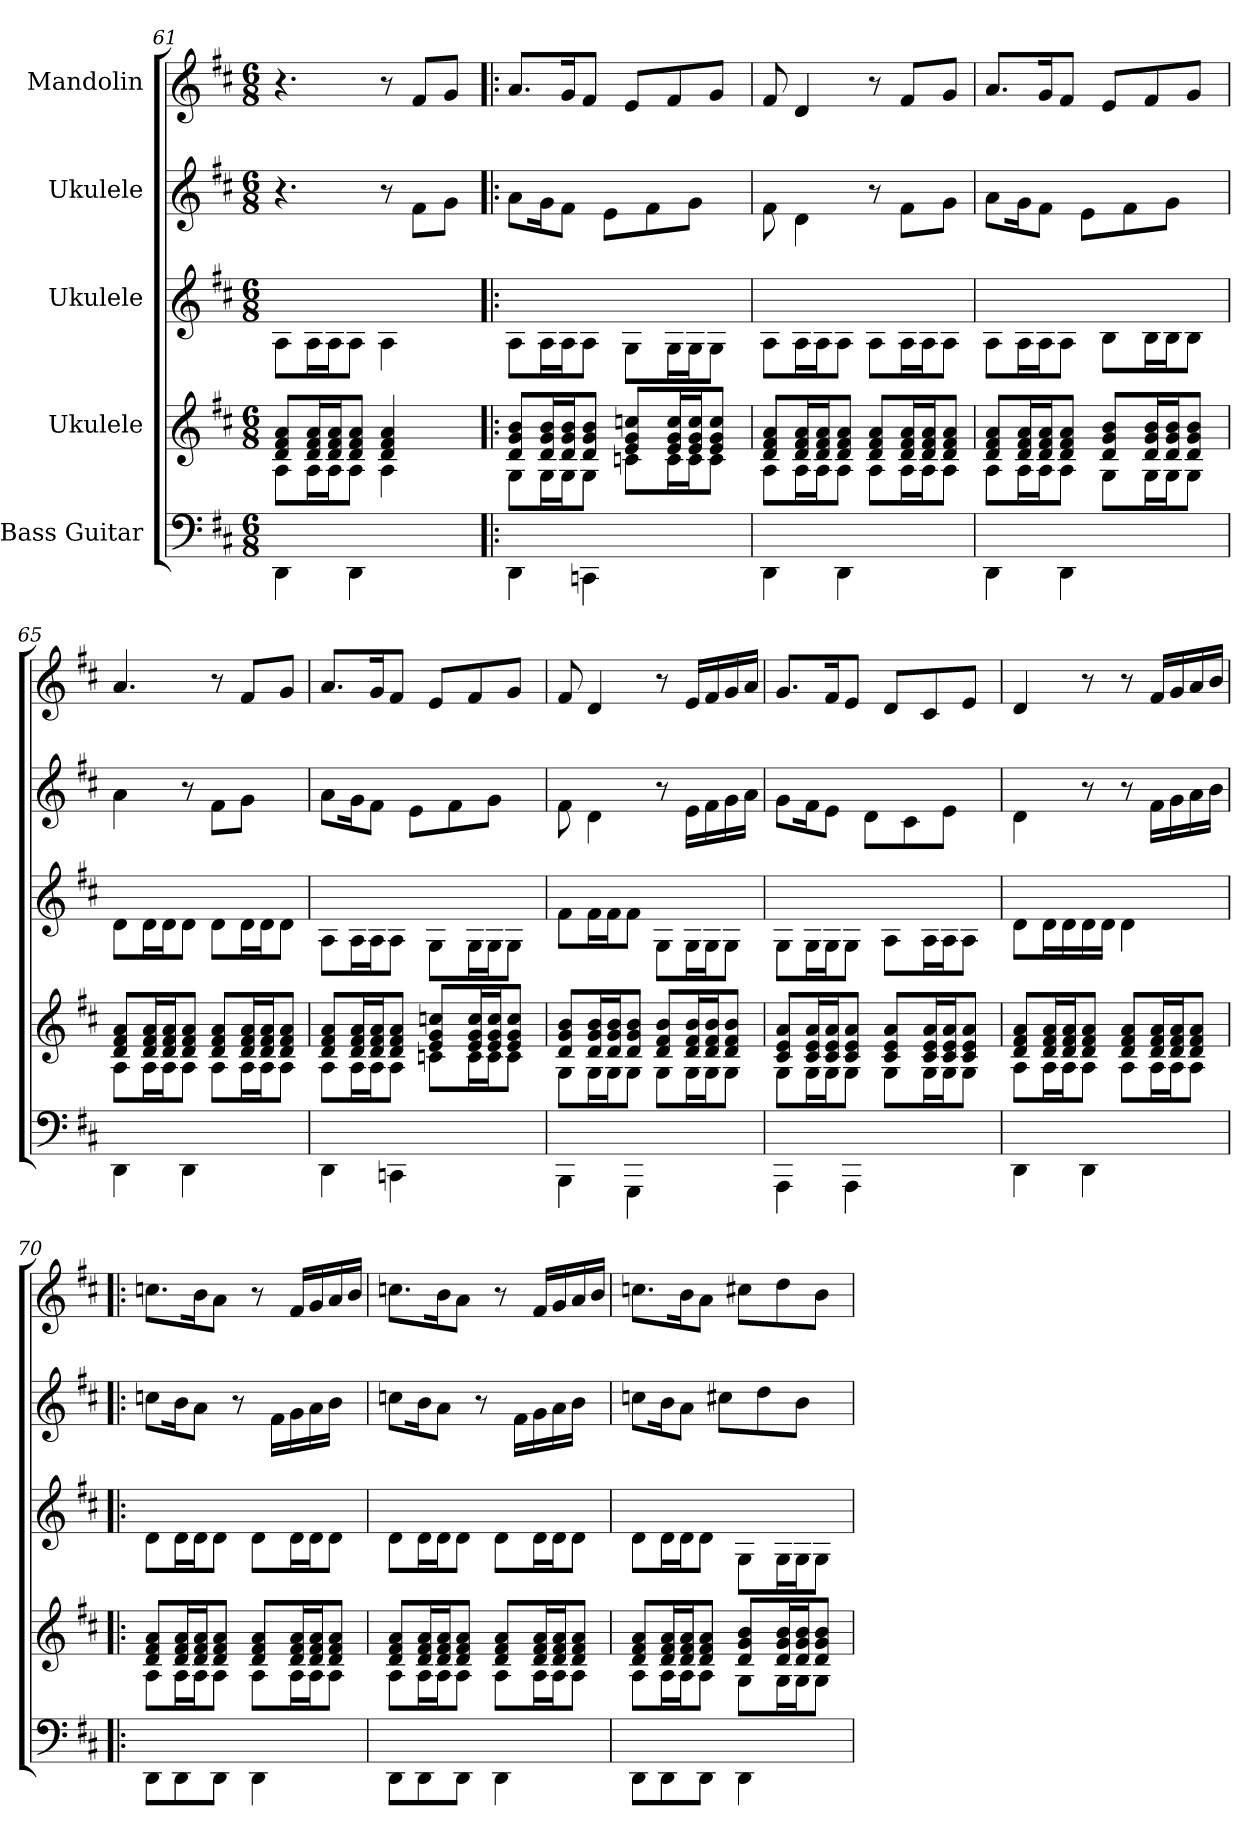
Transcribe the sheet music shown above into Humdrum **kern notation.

**kern	**kern	**kern	**kern	**kern
*part5	*part4	*part3	*part2	*part1
*staff5	*staff4	*staff3	*staff2	*staff1
*I"Bass Guitar	*I"Ukulele	*I"Ukulele	*I"Ukulele	*I"Mandolin
*	*	*	*	*clefG2
*k[f#c#]	*k[f#c#]	*k[f#c#]	*k[f#c#]	*k[f#c#]
*D:	*D:	*D:	*D:	*D:
*M6/8	*M6/8	*M6/8	*M6/8	*M6/8
=61	=61	=61	=61	=61
*	*^	*	*	*
4DDi\	8d/ 8f#/ 8a/L	8A\L	8Aj\L	4.r	4.r
.	16d/ 16f#/ 16a/L	16A\L	16Aj\L	.	.
.	16d/ 16f#/ 16a/J	16A\J	16Aj\J	.	.
4DDi\	8d/ 8f#/ 8a/J	8A\J	8Aj\J	.	.
.	4d/ 4f#/ 4a/	4A\	4Aj\	8r	8r
4ryy	.	.	.	8f#Z\L	8f#V/L
.	8ryy	8ryy	8ryy	8gZ\J	8gV/J
!!LO:PB:g=z
=62!|:	=62!|:	=62!|:	=62!|:	=62!|:	=62!|:
4DDi\	8d/ 8g/ 8b/L	8G\L	8Aj\L	8aZ\L	8.aV/L
.	16d/ 16g/ 16b/L	16G\L	16Aj\L	16gZ\K	.
.	16d/ 16g/ 16b/J	16G\J	16Aj\J	8f#Z\J	16gV/K
4CCni\	8d/ 8g/ 8b/J	8G\J	8Aj\J	.	8f#V/J
.	.	.	.	8eZ\L	.
.	8e/ 8g/ 8cc/L	8c\L	8Gj\L	.	8eV/L
.	.	.	.	8f#Z\	.
4ryy	16e/ 16g/ 16cc/L	16c\L	16Gj\L	.	8f#V/
.	16e/ 16g/ 16cc/J	16c\J	16Gj\J	8gZ\J	.
.	8e/ 8g/ 8cc/J	8c\J	8Gj\J	.	8gV/J
.	.	.	.	16ryy	.
=63	=63	=63	=63	=63	=63
4DDi\	8d/ 8f#/ 8a/L	8A\L	8Aj\L	8f#Z\	8f#V/
.	16d/ 16f#/ 16a/L	16A\L	16Aj\L	4dZ\	4dV/
.	16d/ 16f#/ 16a/J	16A\J	16Aj\J	.	.
4DDi\	8d/ 8f#/ 8a/J	8A\J	8Aj\J	.	.
.	8d/ 8f#/ 8a/L	8A\L	8Aj\L	8r	8r
4ryy	16d/ 16f#/ 16a/L	16A\L	16Aj\L	8f#Z\L	8f#V/L
.	16d/ 16f#/ 16a/J	16A\J	16Aj\J	.	.
.	8d/ 8f#/ 8a/J	8A\J	8Aj\J	8gZ\J	8gV/J
=64	=64	=64	=64	=64	=64
4DDi\	8d/ 8f#/ 8a/L	8A\L	8Aj\L	8aZ\L	8.aV/L
.	16d/ 16f#/ 16a/L	16A\L	16Aj\L	16gZ\K	.
.	16d/ 16f#/ 16a/J	16A\J	16Aj\J	8f#Z\J	16gV/K
4DDi\	8d/ 8f#/ 8a/J	8A\J	8Aj\J	.	8f#V/J
.	.	.	.	8eZ\L	.
.	8d/ 8g/ 8b/L	8G\L	8Bj\L	.	8eV/L
.	.	.	.	8f#Z\	.
4ryy	16d/ 16g/ 16b/L	16G\L	16Bj\L	.	8f#V/
.	16d/ 16g/ 16b/J	16G\J	16Bj\J	8gZ\J	.
.	8d/ 8g/ 8b/J	8G\J	8Bj\J	.	8gV/J
.	.	.	.	16ryy	.
=65	=65	=65	=65	=65	=65
4DDi\	8d/ 8f#/ 8a/L	8A\L	8dj\L	4aZ\	4.aV/
.	16d/ 16f#/ 16a/L	16A\L	16dj\L	.	.
.	16d/ 16f#/ 16a/J	16A\J	16dj\J	.	.
4DDi\	8d/ 8f#/ 8a/J	8A\J	8dj\J	8r	.
.	8d/ 8f#/ 8a/L	8A\L	8dj\L	8f#Z\L	8r
4ryy	16d/ 16f#/ 16a/L	16A\L	16dj\L	8gZ\J	8f#V/L
.	16d/ 16f#/ 16a/J	16A\J	16dj\J	.	.
.	8d/ 8f#/ 8a/J	8A\J	8dj\J	8ryy	8gV/J
=66	=66	=66	=66	=66	=66
4DDi\	8d/ 8f#/ 8a/L	8A\L	8Aj\L	8aZ\L	8.aV/L
.	16d/ 16f#/ 16a/L	16A\L	16Aj\L	16gZ\K	.
.	16d/ 16f#/ 16a/J	16A\J	16Aj\J	8f#Z\J	16gV/K
4CCni\	8d/ 8f#/ 8a/J	8A\J	8Aj\J	.	8f#V/J
.	.	.	.	8eZ\L	.
.	8e/ 8g/ 8cc/L	8c\L	8Gj\L	.	8eV/L
.	.	.	.	8f#Z\	.
4ryy	16e/ 16g/ 16cc/L	16c\L	16Gj\L	.	8f#V/
.	16e/ 16g/ 16cc/J	16c\J	16Gj\J	8gZ\J	.
.	8e/ 8g/ 8cc/J	8c\J	8Gj\J	.	8gV/J
.	.	.	.	16ryy	.
!!LO:LB:g=z
=67	=67	=67	=67	=67	=67
4BBBi\	8d/ 8g/ 8b/L	8G\L	8f#j\L	8f#Z\	8f#V/
.	16d/ 16g/ 16b/L	16G\L	16f#j\L	4dZ\	4dV/
.	16d/ 16g/ 16b/J	16G\J	16f#j\J	.	.
4GGGi\	8d/ 8g/ 8b/J	8G\J	8f#j\J	.	.
.	8d/ 8f#/ 8b/L	8G\L	8Gj\L	8r	8r
4ryy	16d/ 16f#/ 16b/L	16G\L	16Gj\L	16eZ\LL	16eV/LL
.	16d/ 16f#/ 16b/J	16G\J	16Gj\J	16f#Z\	16f#V/
.	8d/ 8f#/ 8b/J	8G\J	8Gj\J	16gZ\	16gV/
.	.	.	.	16aZ\JJ	16aV/JJ
=68	=68	=68	=68	=68	=68
4AAAi\	8c#/ 8e/ 8a/L	8G\L	8Gj\L	8gZ\L	8.gV/L
.	16c#/ 16e/ 16a/L	16G\L	16Gj\L	16f#Z\K	.
.	16c#/ 16e/ 16a/J	16G\J	16Gj\J	8eZ\J	16f#V/K
4AAAi\	8c#/ 8e/ 8a/J	8G\J	8Gj\J	.	8eV/J
.	.	.	.	8dZ\L	.
.	8c#/ 8e/ 8a/L	8G\L	8Aj\L	.	8dV/L
.	.	.	.	8c#Z\	.
4ryy	16c#/ 16e/ 16a/L	16G\L	16Aj\L	.	8c#V/
.	16c#/ 16e/ 16a/J	16G\J	16Aj\J	8eZ\J	.
.	8c#/ 8e/ 8a/J	8G\J	8Aj\J	.	8eV/J
.	.	.	.	16ryy	.
=69	=69	=69	=69	=69	=69
4DDi\	8d/ 8f#/ 8a/L	8A\L	8dj\L	4dZ\	4dV/
.	16d/ 16f#/ 16a/L	16A\L	16dj\L	.	.
.	16d/ 16f#/ 16a/J	16A\J	16dj\	.	.
4DDi\	8d/ 8f#/ 8a/J	8A\J	16dj\	8r	8r
.	.	.	16dj\JJ	.	.
.	8d/ 8f#/ 8a/L	8A\L	4dj\	8r	8r
4ryy	16d/ 16f#/ 16a/L	16A\L	.	16f#Z\LL	16f#V/LL
.	16d/ 16f#/ 16a/J	16A\J	.	16gZ\	16gV/
.	8d/ 8f#/ 8a/J	8A\J	8ryy	16aZ\	16aV/
.	.	.	.	16bZ\JJ	16bV/JJ
=70!|:	=70!|:	=70!|:	=70!|:	=70!|:	=70!|:
8DDi\L	8d/ 8f#/ 8a/L	8A\L	8dj\L	8ccZ\L	8.ccnV\L
8DDi\	16d/ 16f#/ 16a/L	16A\L	16dj\L	16bZ\K	.
.	16d/ 16f#/ 16a/J	16A\J	16dj\J	8aZ\J	16bV\K
8DDi\J	8d/ 8f#/ 8a/J	8A\J	8dj\J	.	8aV\J
.	.	.	.	8r	.
4DDi\	8d/ 8f#/ 8a/L	8A\L	8dj\L	.	8r
.	.	.	.	16f#Z\LL	.
.	16d/ 16f#/ 16a/L	16A\L	16dj\L	16gZ\	16f#V/LL
.	16d/ 16f#/ 16a/J	16A\J	16dj\J	16aZ\	16gV/
8ryy	8d/ 8f#/ 8a/J	8A\J	8dj\J	16bZ\JJ	16aV/
.	.	.	.	16ryy	16bV/JJ
=71	=71	=71	=71	=71	=71
8DDi\L	8d/ 8f#/ 8a/L	8A\L	8dj\L	8ccZ\L	8.ccnV\L
8DDi\	16d/ 16f#/ 16a/L	16A\L	16dj\L	16bZ\K	.
.	16d/ 16f#/ 16a/J	16A\J	16dj\J	8aZ\J	16bV\K
8DDi\J	8d/ 8f#/ 8a/J	8A\J	8dj\J	.	8aV\J
.	.	.	.	8r	.
4DDi\	8d/ 8f#/ 8a/L	8A\L	8dj\L	.	8r
.	.	.	.	16f#Z\LL	.
.	16d/ 16f#/ 16a/L	16A\L	16dj\L	16gZ\	16f#V/LL
.	16d/ 16f#/ 16a/J	16A\J	16dj\J	16aZ\	16gV/
8ryy	8d/ 8f#/ 8a/J	8A\J	8dj\J	16bZ\JJ	16aV/
.	.	.	.	16ryy	16bV/JJ
!!LO:PB:g=z
=72	=72	=72	=72	=72	=72
8DDi\L	8d/ 8f#/ 8a/L	8A\L	8dj\L	8ccZ\L	8.ccnV\L
8DDi\	16d/ 16f#/ 16a/L	16A\L	16dj\L	16bZ\K	.
.	16d/ 16f#/ 16a/J	16A\J	16dj\J	8aZ\J	16bV\K
8DDi\J	8d/ 8f#/ 8a/J	8A\J	8dj\J	.	8aV\J
.	.	.	.	8cc#Z\L	.
4DDi\	8d/ 8g/ 8b/L	8G\L	8Gj\L	.	8cc#XV\L
.	.	.	.	8ddZ\	.
.	16d/ 16g/ 16b/L	16G\L	16Gj\L	.	8ddV\
.	16d/ 16g/ 16b/J	16G\J	16Gj\J	8bZ\J	.
8ryy	8d/ 8g/ 8b/J	8G\J	8Gj\J	.	8bV\J
.	.	.	.	16ryy	.
*	*v	*v	*	*	*
=	=	=	=	=
*-	*-	*-	*-	*-
